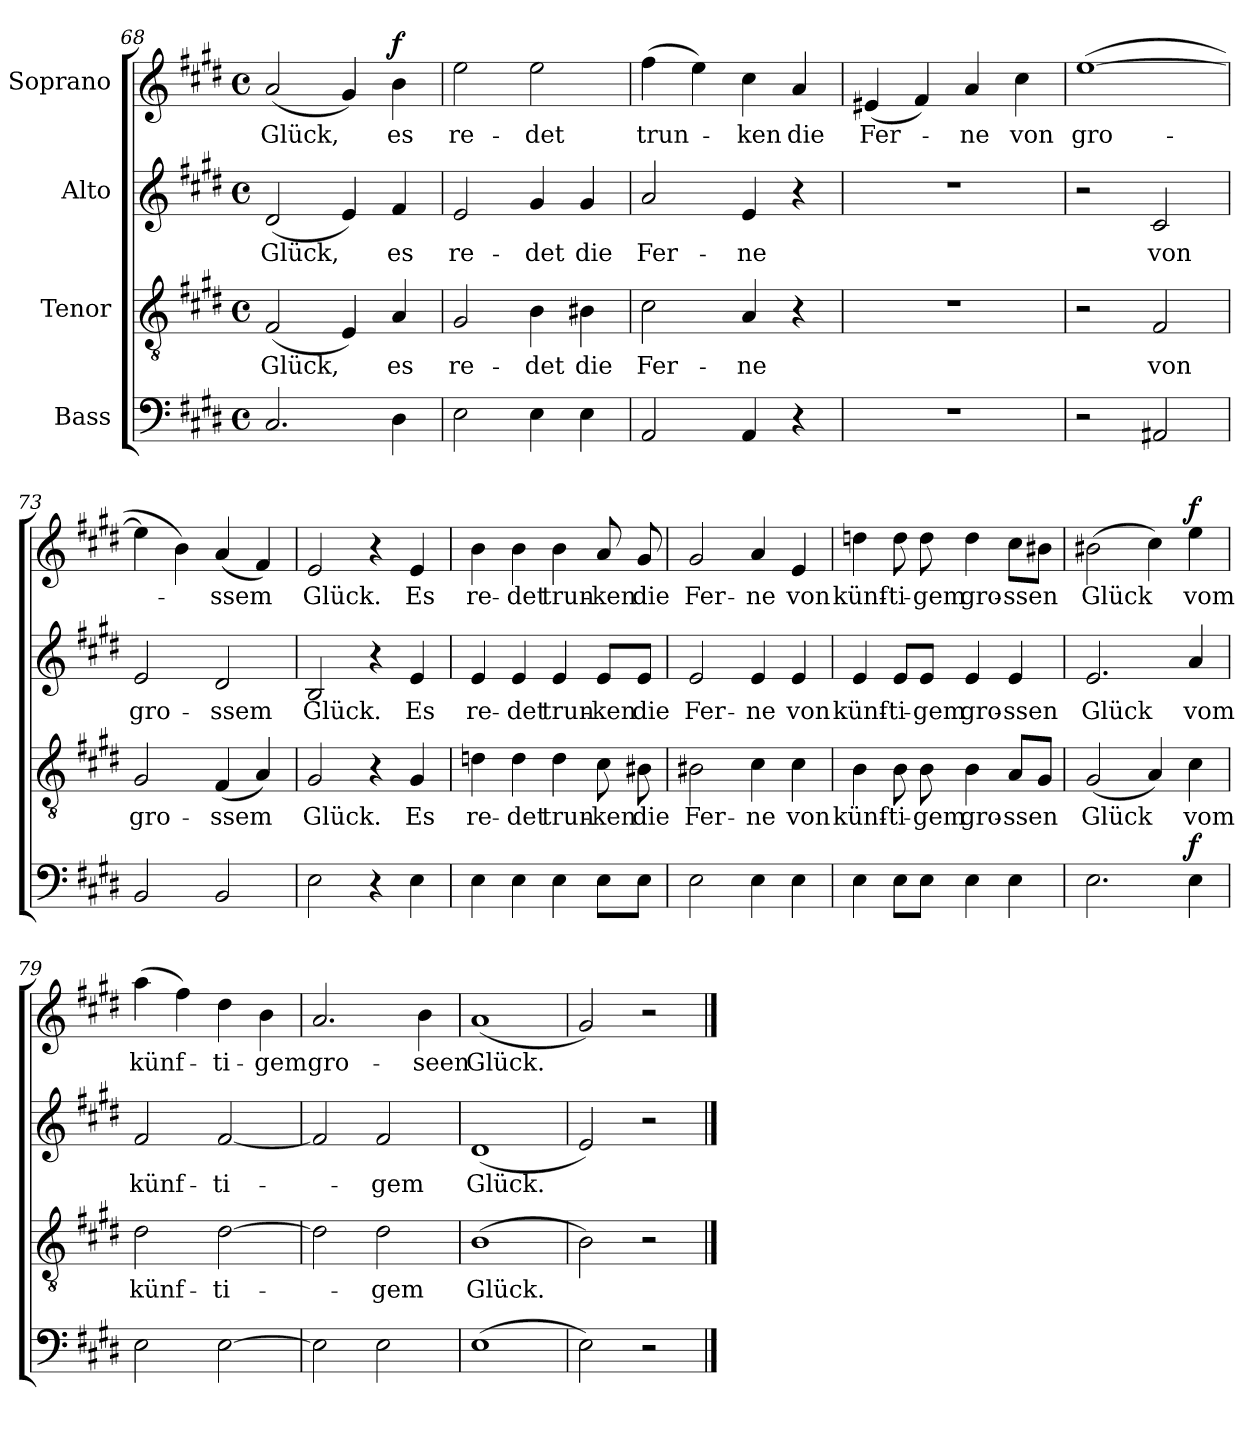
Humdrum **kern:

**kern	**dynam	**kern	**text	**dynam	**kern	**text	**dynam	**kern	**text	**dynam
*part4	*part4	*part3	*part3	*part3	*part2	*part2	*part2	*part1	*part1	*part1
*staff4	*staff4	*staff3	*staff3	*staff3	*staff2	*staff2	*staff2	*staff1	*staff1	*staff1
*I"Bass	*	*I"Tenor	*	*	*I"Alto	*	*	*I"Soprano	*	*
*clefF4	*	*clefGv2	*	*	*clefG2	*	*	*clefG2	*	*
*k[f#c#g#d#]	*	*k[f#c#g#d#]	*	*	*k[f#c#g#d#]	*	*	*k[f#c#g#d#]	*	*
*M4/4	*	*M4/4	*	*	*M4/4	*	*	*M4/4	*	*
*met(c)	*	*met(c)	*	*	*met(c)	*	*	*met(c)	*	*
=68	=68	=68	=68	=68	=68	=68	=68	=68	=68	=68
!	!	!	!LO:LY:b	!	!	!LO:LY:b	!	!	!LO:LY:b	!
2.C#/	.	(2F#/	Glück,	.	(2d#/	Glück,	.	(2a/	Glück,	.
.	.	4E/)	.	.	4e/)	.	.	4g#/)	.	.
!	!	!	!LO:LY:b	!	!	!LO:LY:b	!	!	!LO:LY:b	!LO:DY:a
4D#\	.	4A/	es	.	4f#/	es	.	4b\	es	f
=69	=69	=69	=69	=69	=69	=69	=69	=69	=69	=69
!	!	!	!LO:LY:b	!	!	!LO:LY:b	!	!	!LO:LY:b	!
2E\	.	2G#/	re-	.	2e/	re-	.	2ee\	re-	.
!	!	!	!LO:LY:b	!	!	!LO:LY:b	!	!	!LO:LY:b	!
4E\	.	4B\	-det	.	4g#/	-det	.	2ee\	-det	.
!	!	!	!LO:LY:b	!	!	!LO:LY:b	!	!	!	!
4E\	.	4B#X\	die	.	4g#/	die	.	.	.	.
=70	=70	=70	=70	=70	=70	=70	=70	=70	=70	=70
!	!	!	!LO:LY:b	!	!	!LO:LY:b	!	!	!LO:LY:b	!
2AA/	.	2c#\	Fer-	.	2a/	Fer-	.	(4ff#\	trun-	.
.	.	.	.	.	.	.	.	4ee\)	.	.
!	!	!	!LO:LY:b	!	!	!LO:LY:b	!	!	!LO:LY:b	!
4AA/	.	4A/	-ne	.	4e/	-ne	.	4cc#\	-ken	.
!	!	!	!	!	!	!	!	!	!LO:LY:b	!
4r	.	4r	.	.	4r	.	.	4a/	die	.
=71	=71	=71	=71	=71	=71	=71	=71	=71	=71	=71
!	!	!	!	!	!	!	!	!	!LO:LY:b	!
1r	.	1r	.	.	1r	.	.	(4e#X/	Fer-	.
.	.	.	.	.	.	.	.	4f#/)	.	.
!	!	!	!	!	!	!	!	!	!LO:LY:b	!
.	.	.	.	.	.	.	.	4a/	-ne	.
!	!	!	!	!	!	!	!	!	!LO:LY:b	!
.	.	.	.	.	.	.	.	4cc#\	von	.
!!LO:LB:g=z
=72	=72	=72	=72	=72	=72	=72	=72	=72	=72	=72
!	!	!	!	!	!	!	!	!	!LO:LY:b	!
2r	.	2r	.	.	2r	.	.	([1ee	gro-	.
!	!	!	!LO:LY:b	!	!	!LO:LY:b	!	!	!	!
2AA#X/	.	2F#/	von	.	2c#/	von	.	.	.	.
=73	=73	=73	=73	=73	=73	=73	=73	=73	=73	=73
!	!	!	!LO:LY:b	!	!	!LO:LY:b	!	!	!	!
2BB/	.	2G#/	gro-	.	2e/	gro-	.	4ee\]	.	.
.	.	.	.	.	.	.	.	4b\)	.	.
!	!	!	!LO:LY:b	!	!	!LO:LY:b	!	!	!LO:LY:b	!
2BB/	.	(4F#/	-ssem	.	2d#/	-ssem	.	(4a/	-ssem	.
.	.	4A/)	.	.	.	.	.	4f#/)	.	.
=74	=74	=74	=74	=74	=74	=74	=74	=74	=74	=74
!	!	!	!LO:LY:b	!	!	!LO:LY:b	!	!	!LO:LY:b	!
2E\	.	2G#/	Glück.	.	2B/	Glück.	.	2e/	Glück.	.
4r	.	4r	.	.	4r	.	.	4r	.	.
!	!	!	!LO:LY:b	!	!	!LO:LY:b	!	!	!LO:LY:b	!
4E\	.	4G#/	Es	.	4e/	Es	.	4e/	Es	.
=75	=75	=75	=75	=75	=75	=75	=75	=75	=75	=75
!	!	!	!LO:LY:b	!	!	!LO:LY:b	!	!	!LO:LY:b	!
4E\	.	4dn\	re-	.	4e/	re-	.	4b\	re-	.
!	!	!	!LO:LY:b	!	!	!LO:LY:b	!	!	!LO:LY:b	!
4E\	.	4d\	-det	.	4e/	-det	.	4b\	-det	.
!	!	!	!LO:LY:b	!	!	!LO:LY:b	!	!	!LO:LY:b	!
4E\	.	4d\	trun-	.	4e/	trun-	.	4b\	trun-	.
!	!	!	!LO:LY:b	!	!	!LO:LY:b	!	!	!LO:LY:b	!
8E\L	.	8c#\	-ken	.	8e/L	-ken	.	8a/	-ken	.
!	!	!	!LO:LY:b	!	!	!LO:LY:b	!	!	!LO:LY:b	!
8E\J	.	8B#X\	die	.	8e/J	die	.	8g#/	die	.
=76	=76	=76	=76	=76	=76	=76	=76	=76	=76	=76
!	!	!	!LO:LY:b	!	!	!LO:LY:b	!	!	!LO:LY:b	!
2E\	.	2B#X\	Fer-	.	2e/	Fer-	.	2g#/	Fer-	.
!	!	!	!LO:LY:b	!	!	!LO:LY:b	!	!	!LO:LY:b	!
4E\	.	4c#\	-ne	.	4e/	-ne	.	4a/	-ne	.
!	!	!	!LO:LY:b	!	!	!LO:LY:b	!	!	!LO:LY:b	!
4E\	.	4c#\	von	.	4e/	von	.	4e/	von	.
!!LO:PB:g=z
=77	=77	=77	=77	=77	=77	=77	=77	=77	=77	=77
!	!	!	!LO:LY:b	!	!	!LO:LY:b	!	!	!LO:LY:b	!
4E\	.	4B\	künf-	.	4e/	künf-	.	4ddn\	künf-	.
!	!	!	!LO:LY:b	!	!	!LO:LY:b	!	!	!LO:LY:b	!
8E\L	.	8B\	-ti-	.	8e/L	-ti-	.	8dd\	-ti-	.
!	!	!	!LO:LY:b	!	!	!LO:LY:b	!	!	!LO:LY:b	!
8E\J	.	8B\	-gem	.	8e/J	-gem	.	8dd\	-gem	.
!	!	!	!LO:LY:b	!	!	!LO:LY:b	!	!	!LO:LY:b	!
4E\	.	4B\	gro-	.	4e/	gro-	.	4dd\	gro-	.
!	!	!	!LO:LY:b	!	!	!LO:LY:b	!	!	!LO:LY:b	!
4E\	.	8A/L	-ssen	.	4e/	-ssen	.	8cc#\L	-ssen	.
.	.	8G#/J	.	.	.	.	.	8b#X\J	.	.
=78	=78	=78	=78	=78	=78	=78	=78	=78	=78	=78
!	!	!	!LO:LY:b	!	!	!LO:LY:b	!	!	!LO:LY:b	!
2.E\	.	(2G#/	Glück	.	2.e/	Glück	.	(2b#X\	Glück	.
.	.	4A/)	.	.	.	.	.	4cc#\)	.	.
!	!LO:DY:a	!	!LO:LY:b	!LO:DY:a	!	!LO:LY:b	!	!	!LO:LY:b	!
!	!	!	!	!LO:DY:n=1:a	!	!	!	!	!	!
!	!	!	!	!LO:DY:n=2:a	!	!	!LO:DY:a	!	!	!
!	!	!	!	!	!	!	!LO:DY:n=1:a	!	!	!
!	!	!	!	!	!	!	!LO:DY:n=2:a	!	!	!LO:DY:a
4E\	f	4c#\	vom	other-dynamics f other-dynamics	4a/	vom	other-dynamics f other-dynamics	4ee\	vom	f
=79	=79	=79	=79	=79	=79	=79	=79	=79	=79	=79
!	!	!	!LO:LY:b	!	!	!LO:LY:b	!	!	!LO:LY:b	!
2E\	.	2d#\	künf-	.	2f#/	künf-	.	(4aa\	künf-	.
.	.	.	.	.	.	.	.	4ff#\)	.	.
!	!	!	!LO:LY:b	!	!	!LO:LY:b	!	!	!LO:LY:b	!
[2E\	.	[2d#\	-ti-	.	[2f#/	-ti-	.	4dd#\	-ti-	.
!	!	!	!	!	!	!	!	!	!LO:LY:b	!
.	.	.	.	.	.	.	.	4b\	-gem	.
=80	=80	=80	=80	=80	=80	=80	=80	=80	=80	=80
!	!	!	!	!	!	!	!	!	!LO:LY:b	!
2E\]	.	2d#\]	.	.	2f#/]	.	.	2.a/	gro-	.
!	!	!	!LO:LY:b	!	!	!LO:LY:b	!	!	!	!
2E\	.	2d#\	gem	.	2f#/	gem	.	.	.	.
!	!	!	!	!	!	!	!	!	!LO:LY:b	!
.	.	.	.	.	.	.	.	4b\	-seen	.
=81	=81	=81	=81	=81	=81	=81	=81	=81	=81	=81
!	!	!	!LO:LY:b	!	!	!LO:LY:b	!	!	!LO:LY:b	!
(1E	.	(1B	Glück.	.	(1d#	Glück.	.	(1a	Glück.	.
=82	=82	=82	=82	=82	=82	=82	=82	=82	=82	=82
2E\)	.	2B\)	.	.	2e/)	.	.	2g#/)	.	.
2r	.	2r	.	.	2r	.	.	2r	.	.
==	==	==	==	==	==	==	==	==	==	==
*-	*-	*-	*-	*-	*-	*-	*-	*-	*-	*-
